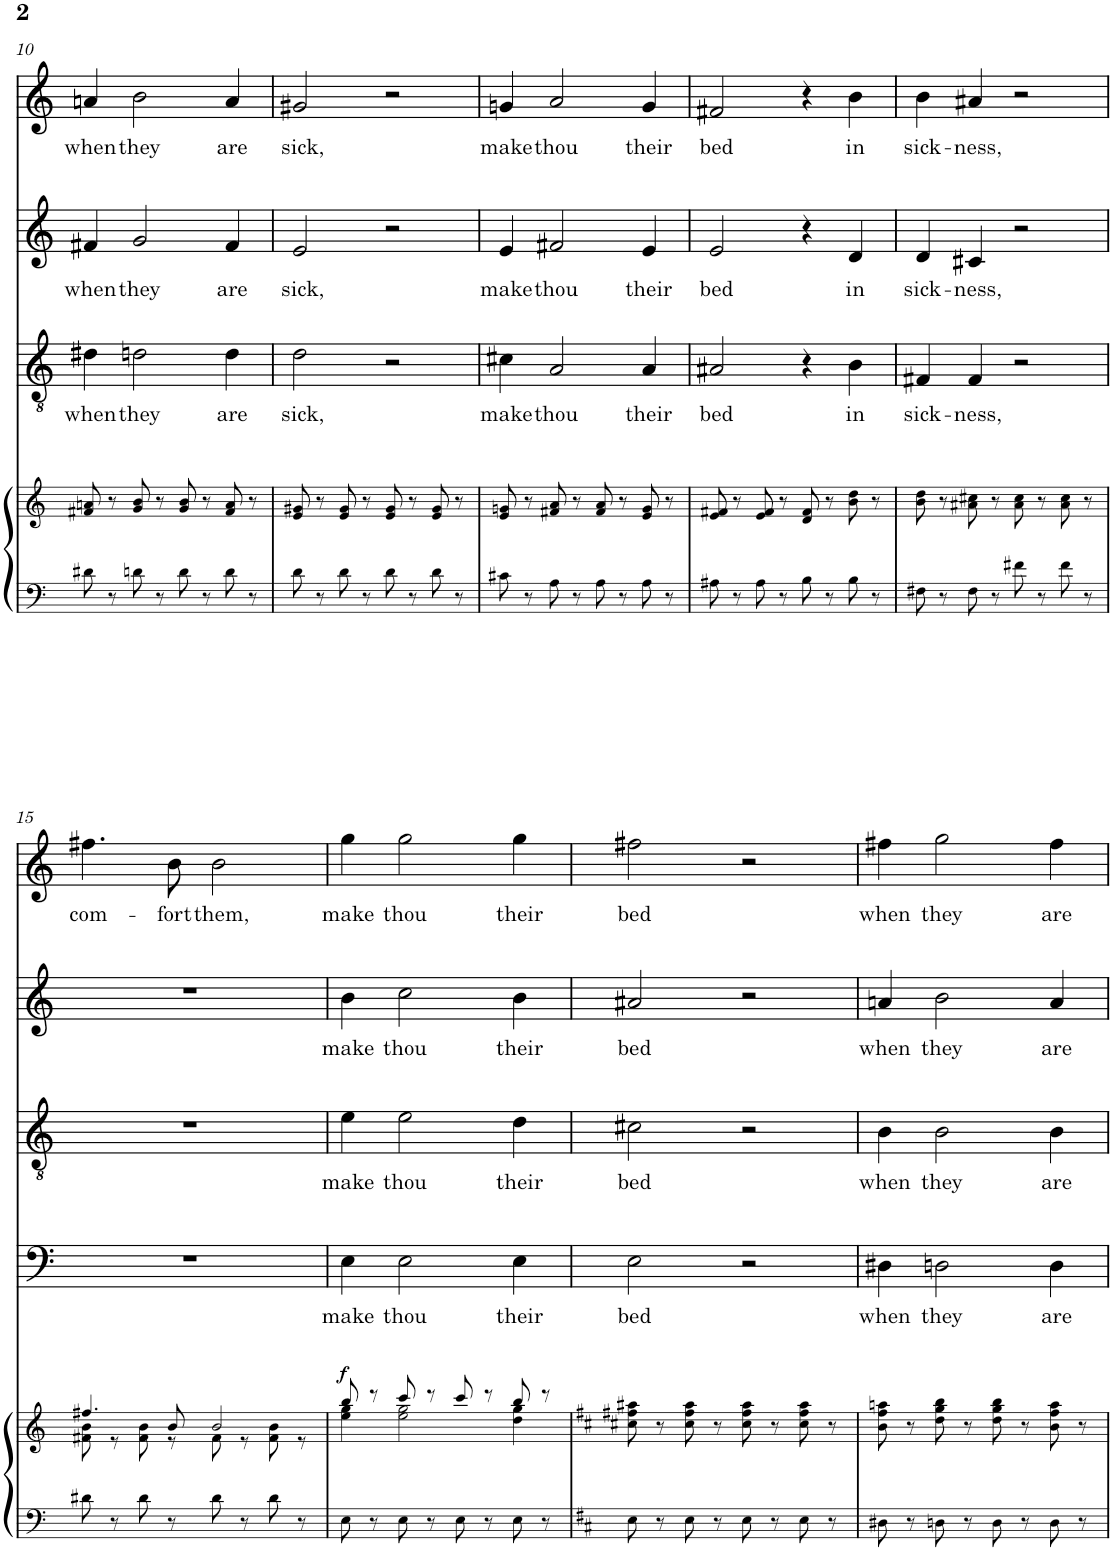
**kern	**kern	**dynam	**kern	**text	**kern	**text	**kern	**text	**kern	**text
*part5	*part5	*part5	*part4	*part4	*part3	*part3	*part2	*part2	*part1	*part1
*staff6	*staff5	*staff5/6	*staff4	*staff4	*staff3	*staff3	*staff2	*staff2	*staff1	*staff1
*I"Piano	*	*	*I"Basso	*	*I"Tenore	*	*I"Alto	*	*I"Canto	*
*I'Pno	*	*	*	*	*	*	*	*	*	*
!!LO:PB:g=z
*clefF4	*clefG2	*	*clefF4	*	*clefGv2	*	*clefG2	*	*clefG2	*
*k[]	*k[]	*	*k[]	*	*k[]	*	*k[]	*	*k[]	*
*M4/4	*M4/4	*	*M4/4	*	*M4/4	*	*M4/4	*	*M4/4	*
*met(c)	*met(c)	*	*met(c)	*	*met(c)	*	*met(c)	*	*met(c)	*
=10	=10	=10	=10	=10	=10	=10	=10	=10	=10	=10
!	!	!	!	!	!	!LO:LY:b	!	!LO:LY:b	!	!LO:LY:b
8dn\	8fn/ 8a-X/	.	1r	.	4dn\	when	4fn/	when	4a-X/	when
8r	8r	.	.	.	.	.	.	.	.	.
!	!	!	!	!	!	!LO:LY:b	!	!LO:LY:b	!	!LO:LY:b
8d-X\	8g-/ 8b-/	.	.	.	2d-X\	they	2g-/	they	2b-\	they
8r	8r	.	.	.	.	.	.	.	.	.
8d-\	8g-/ 8b-/	.	.	.	.	.	.	.	.	.
8r	8r	.	.	.	.	.	.	.	.	.
!	!	!	!	!	!	!LO:LY:b	!	!LO:LY:b	!	!LO:LY:b
8d-\	8f/ 8a-/	.	.	.	4d-\	are	4f/	are	4a-/	are
8r	8r	.	.	.	.	.	.	.	.	.
=11	=11	=11	=11	=11	=11	=11	=11	=11	=11	=11
!	!	!	!	!	!	!LO:LY:b	!	!LO:LY:b	!	!LO:LY:b
8d-\	8e-/ 8gn/	.	1r	.	2d-\	sick,	2e-/	sick,	2gn/	sick,
8r	8r	.	.	.	.	.	.	.	.	.
8d-\	8e-/ 8g/	.	.	.	.	.	.	.	.	.
8r	8r	.	.	.	.	.	.	.	.	.
8d-\	8e-/ 8g/	.	.	.	2r	.	2r	.	2r	.
8r	8r	.	.	.	.	.	.	.	.	.
8d-\	8e-/ 8g/	.	.	.	.	.	.	.	.	.
8r	8r	.	.	.	.	.	.	.	.	.
=12	=12	=12	=12	=12	=12	=12	=12	=12	=12	=12
!	!	!	!	!	!	!LO:LY:b	!	!LO:LY:b	!	!LO:LY:b
8cn\	8e-/ 8g-X/	.	1r	.	4cn\	make	4e-/	make	4g-X/	make
8r	8r	.	.	.	.	.	.	.	.	.
!	!	!	!	!	!	!LO:LY:b	!	!LO:LY:b	!	!LO:LY:b
8A-\	8fn/ 8a-/	.	.	.	2A-/	thou	2fn/	thou	2a-/	thou
8r	8r	.	.	.	.	.	.	.	.	.
8A-\	8f/ 8a-/	.	.	.	.	.	.	.	.	.
8r	8r	.	.	.	.	.	.	.	.	.
!	!	!	!	!	!	!LO:LY:b	!	!LO:LY:b	!	!LO:LY:b
8A-\	8e-/ 8g-/	.	.	.	4A-/	their	4e-/	their	4g-/	their
8r	8r	.	.	.	.	.	.	.	.	.
=13	=13	=13	=13	=13	=13	=13	=13	=13	=13	=13
!	!	!	!	!	!	!LO:LY:b	!	!LO:LY:b	!	!LO:LY:b
8An\	8e-/ 8fn/	.	1r	.	2An/	bed	2e-/	bed	2fn/	bed
8r	8r	.	.	.	.	.	.	.	.	.
8A\	8e-/ 8f/	.	.	.	.	.	.	.	.	.
8r	8r	.	.	.	.	.	.	.	.	.
8B-\	8d-/ 8f/	.	.	.	4r	.	4r	.	4r	.
8r	8r	.	.	.	.	.	.	.	.	.
!	!	!	!	!	!	!LO:LY:b	!	!LO:LY:b	!	!LO:LY:b
8B-\	8b-\ 8dd-\	.	.	.	4B-\	in	4d-/	in	4b-\	in
8r	8r	.	.	.	.	.	.	.	.	.
=14	=14	=14	=14	=14	=14	=14	=14	=14	=14	=14
!	!	!	!	!	!	!LO:LY:b	!	!LO:LY:b	!	!LO:LY:b
8Fn\	8b-\ 8dd-\	.	1r	.	4Fn/	sick-	4d-/	sick-	4b-\	sick-
8r	8r	.	.	.	.	.	.	.	.	.
!	!	!	!	!	!	!LO:LY:b	!	!LO:LY:b	!	!LO:LY:b
8F\	8an\ 8ccn\	.	.	.	4F/	-ness,	4cn/	-ness,	4an/	-ness,
8r	8r	.	.	.	.	.	.	.	.	.
8fn\	8a\ 8cc\	.	.	.	2r	.	2r	.	2r	.
8r	8r	.	.	.	.	.	.	.	.	.
8f\	8a\ 8cc\	.	.	.	.	.	.	.	.	.
8r	8r	.	.	.	.	.	.	.	.	.
!!LO:LB:g=z
=15	=15	=15	=15	=15	=15	=15	=15	=15	=15	=15
*	*^	*	*	*	*	*	*	*	*	*
!	!	!	!	!	!	!	!	!	!	!	!LO:LY:b
8dn\	4.ffn/	8fn\ 8b-\	.	1r	.	1r	.	1r	.	4.ffn\	com-
8r	.	8r	.	.	.	.	.	.	.	.	.
8d\	.	8f\ 8b-\	.	.	.	.	.	.	.	.	.
!	!	!	!	!	!	!	!	!	!	!	!LO:LY:b
8r	8b-/	8r	.	.	.	.	.	.	.	8b-\	-fort
!	!	!	!	!	!	!	!	!	!	!	!LO:LY:b
8d\	2b-/	8f\	.	.	.	.	.	.	.	2b-\	them,
8r	.	8r	.	.	.	.	.	.	.	.	.
8d\	.	8f\ 8b-\	.	.	.	.	.	.	.	.	.
8r	.	8r	.	.	.	.	.	.	.	.	.
=16	=16	=16	=16	=16	=16	=16	=16	=16	=16	=16	=16
!	!	!	!LO:DY:a	!	!LO:LY:b	!	!LO:LY:b	!	!LO:LY:b	!	!LO:LY:b
8E-\	8bb-/	4ee-\ 4gg-\	f	4E-\	make	4e-\	make	4b-\	make	4gg-\	make
8r	8r	.	.	.	.	.	.	.	.	.	.
!	!	!	!	!	!LO:LY:b	!	!LO:LY:b	!	!LO:LY:b	!	!LO:LY:b
8E-\	8ccc-/	2ee-\ 2gg-\	.	2E-\	thou	2e-\	thou	2cc-\	thou	2gg-\	thou
8r	8r	.	.	.	.	.	.	.	.	.	.
8E-\	8ccc-/	.	.	.	.	.	.	.	.	.	.
8r	8r	.	.	.	.	.	.	.	.	.	.
!	!	!	!	!	!LO:LY:b	!	!LO:LY:b	!	!LO:LY:b	!	!LO:LY:b
8E-\	8bb-/	4dd-\ 4gg-\	.	4E-\	their	4d-\	their	4b-\	their	4gg-\	their
8r	8r	.	.	.	.	.	.	.	.	.	.
*	*v	*v	*	*	*	*	*	*	*	*	*
=17	=17	=17	=17	=17	=17	=17	=17	=17	=17	=17
*k[f#c#]	*k[f#c#]	*	*	*	*	*	*	*	*	*
*D:	*D:	*	*	*	*	*	*	*	*	*
!	!	!	!	!LO:LY:b	!	!LO:LY:b	!	!LO:LY:b	!	!LO:LY:b
8E-\	8ccn\ 8ffn\ 8aan\	.	2E-\	bed	2cn\	bed	2an/	bed	2ffn\	bed
8r	8r	.	.	.	.	.	.	.	.	.
8E-\	8cc\ 8ff\ 8aa\	.	.	.	.	.	.	.	.	.
8r	8r	.	.	.	.	.	.	.	.	.
8E-\	8cc\ 8ff\ 8aa\	.	2r	.	2r	.	2r	.	2r	.
8r	8r	.	.	.	.	.	.	.	.	.
8E-\	8cc\ 8ff\ 8aa\	.	.	.	.	.	.	.	.	.
8r	8r	.	.	.	.	.	.	.	.	.
=18	=18	=18	=18	=18	=18	=18	=18	=18	=18	=18
!	!	!	!	!LO:LY:b	!	!LO:LY:b	!	!LO:LY:b	!	!LO:LY:b
8Dn\	8b-\ 8ff\ 8aa-X\	.	4Dn\	when	4B-\	when	4a-X/	when	4ffn\	when
8r	8r	.	.	.	.	.	.	.	.	.
!	!	!	!	!LO:LY:b	!	!LO:LY:b	!	!LO:LY:b	!	!LO:LY:b
8D-X\	8dd-\ 8gg-\ 8bb-\	.	2D-X\	they	2B-\	they	2b-\	they	2gg-\	they
8r	8r	.	.	.	.	.	.	.	.	.
8D-\	8dd-\ 8gg-\ 8bb-\	.	.	.	.	.	.	.	.	.
8r	8r	.	.	.	.	.	.	.	.	.
!	!	!	!	!LO:LY:b	!	!LO:LY:b	!	!LO:LY:b	!	!LO:LY:b
8D-\	8b-\ 8ff\ 8aa-\	.	4D-\	are	4B-\	are	4a-/	are	4ff\	are
8r	8r	.	.	.	.	.	.	.	.	.
=	=	=	=	=	=	=	=	=	=	=
*-	*-	*-	*-	*-	*-	*-	*-	*-	*-	*-
